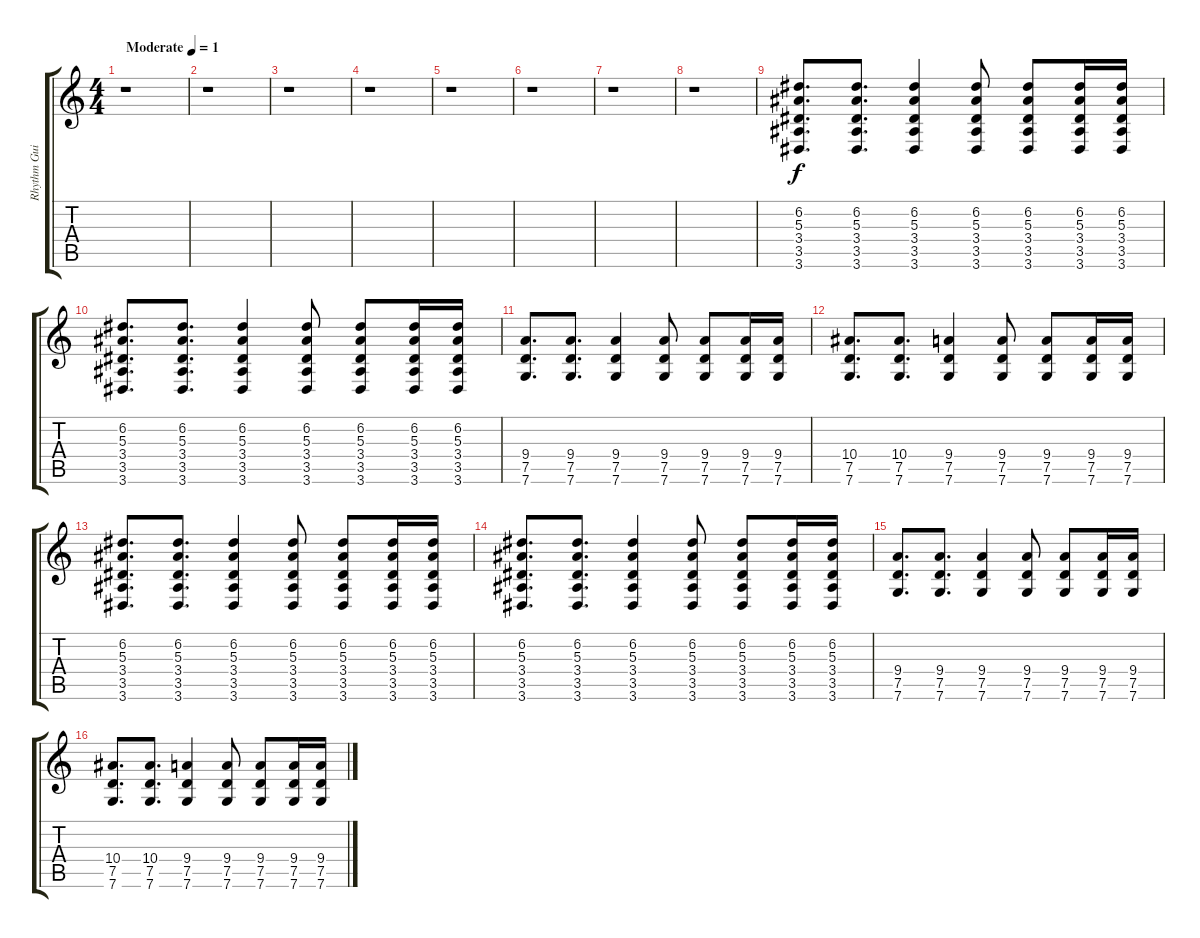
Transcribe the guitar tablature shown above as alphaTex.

\track ("Rhythm Guitar 1" "Rhythm Gui") {instrument overdrivenguitar}
\staff {score tabs}
\tuning (D4 A3 F3 C3 G2 C2) {hide}
\ts (4 4)
\tempo (1 "Moderate")
\clef g2
\ks c
r.1{dy f instrument overdrivenguitar} |
r.1 |
r.1 |
r.1 |
r.1 |
r.1 |
r.1 |
r.1 |
(6.2 5.3 3.4 3.5 3.6).8{d} (6.2 5.3 3.4 3.5 3.6).8{d} (6.2 5.3 3.4 3.5 3.6).4 (6.2 5.3 3.4 3.5 3.6).8 (6.2 5.3 3.4 3.5 3.6).8 (6.2 5.3 3.4 3.5 3.6).16 (6.2 5.3 3.4 3.5 3.6).16 |
(6.2 5.3 3.4 3.5 3.6).8{d} (6.2 5.3 3.4 3.5 3.6).8{d} (6.2 5.3 3.4 3.5 3.6).4 (6.2 5.3 3.4 3.5 3.6).8 (6.2 5.3 3.4 3.5 3.6).8 (6.2 5.3 3.4 3.5 3.6).16 (6.2 5.3 3.4 3.5 3.6).16 |
(9.4 7.5 7.6).8{d} (9.4 7.5 7.6).8{d} (9.4 7.5 7.6).4 (9.4 7.5 7.6).8 (9.4 7.5 7.6).8 (9.4 7.5 7.6).16 (9.4 7.5 7.6).16 |
(10.4 7.5 7.6).8{d} (10.4 7.5 7.6).8{d} (9.4 7.5 7.6).4 (9.4 7.5 7.6).8 (9.4 7.5 7.6).8 (9.4 7.5 7.6).16 (9.4 7.5 7.6).16 |
(6.2 5.3 3.4 3.5 3.6).8{d} (6.2 5.3 3.4 3.5 3.6).8{d} (6.2 5.3 3.4 3.5 3.6).4 (6.2 5.3 3.4 3.5 3.6).8 (6.2 5.3 3.4 3.5 3.6).8 (6.2 5.3 3.4 3.5 3.6).16 (6.2 5.3 3.4 3.5 3.6).16 |
(6.2 5.3 3.4 3.5 3.6).8{d} (6.2 5.3 3.4 3.5 3.6).8{d} (6.2 5.3 3.4 3.5 3.6).4 (6.2 5.3 3.4 3.5 3.6).8 (6.2 5.3 3.4 3.5 3.6).8 (6.2 5.3 3.4 3.5 3.6).16 (6.2 5.3 3.4 3.5 3.6).16 |
(9.4 7.5 7.6).8{d} (9.4 7.5 7.6).8{d} (9.4 7.5 7.6).4 (9.4 7.5 7.6).8 (9.4 7.5 7.6).8 (9.4 7.5 7.6).16 (9.4 7.5 7.6).16 |
(10.4 7.5 7.6).8{d} (10.4 7.5 7.6).8{d} (9.4 7.5 7.6).4 (9.4 7.5 7.6).8 (9.4 7.5 7.6).8 (9.4 7.5 7.6).16 (9.4 7.5 7.6).16
